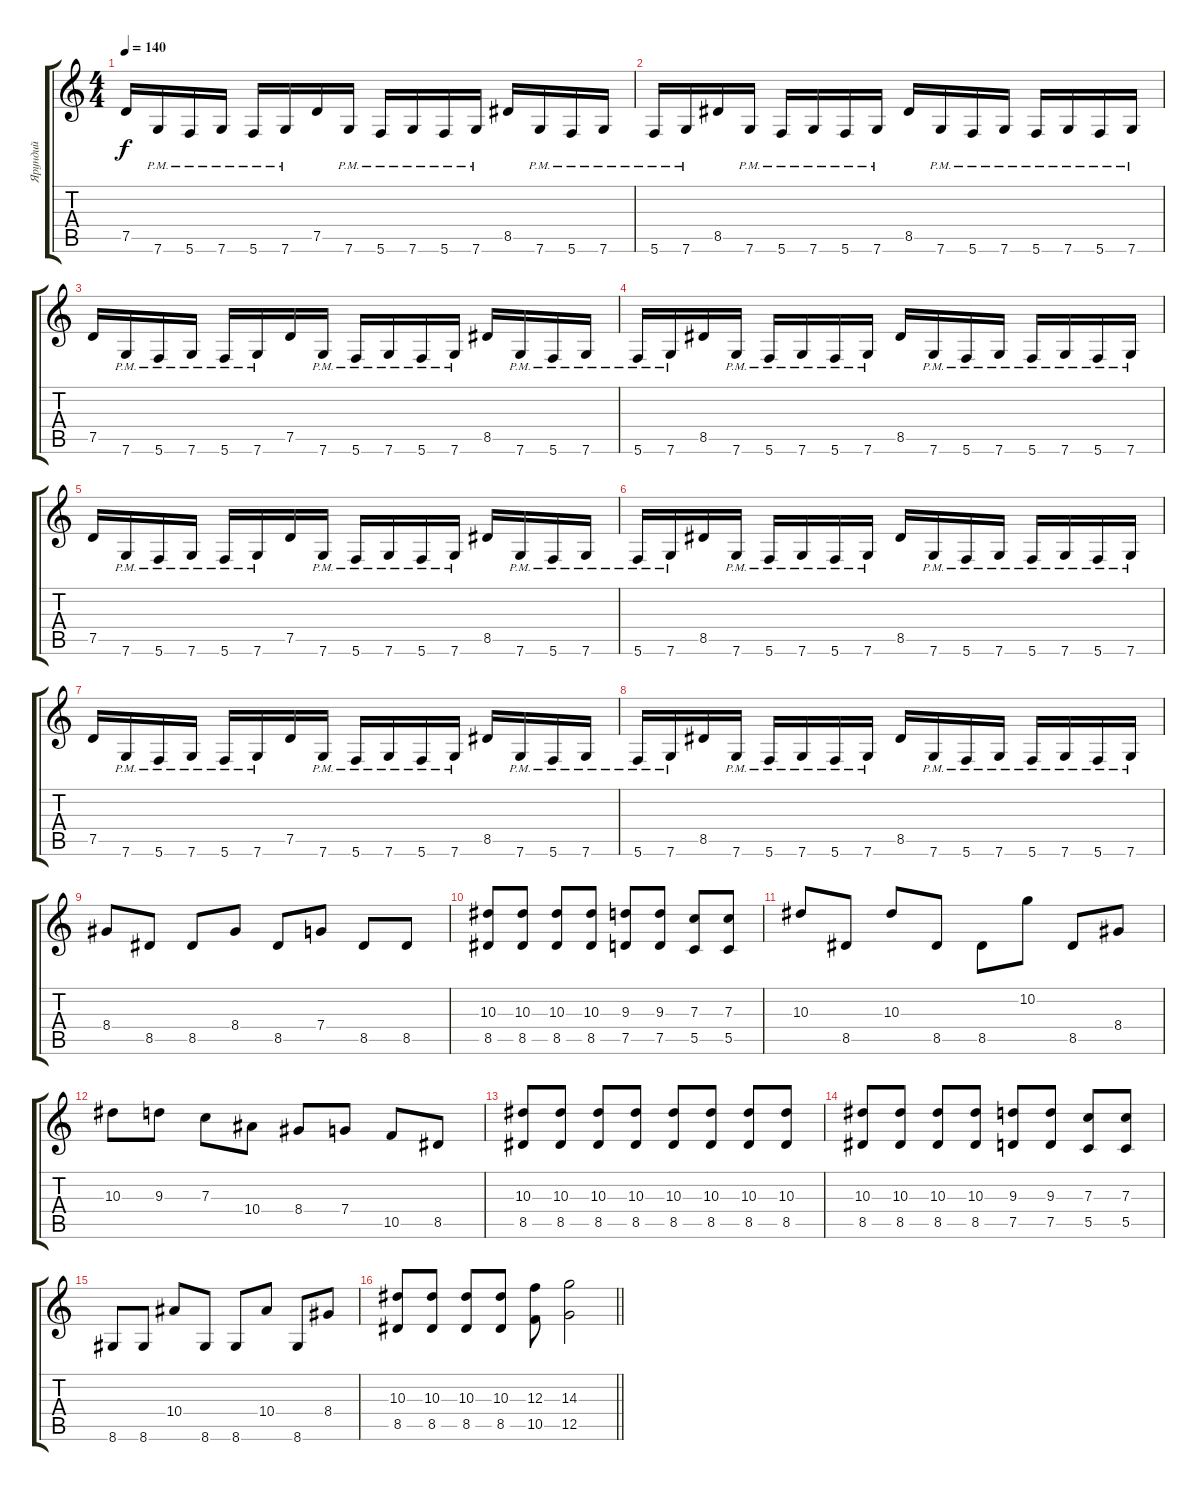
\track ("Ярундий" "Ярундий") {instrument distortionguitar}
\staff {score tabs}
\tuning (D4 A3 F3 C3 G2 C2) {hide}
\ts (4 4)
\tempo 140
\clef g2
\ks c
7.5.16{dy f} 7.6{pm}.16 5.6{pm}.16 7.6{pm}.16 5.6{pm}.16 7.6{pm}.16 7.5.16 7.6{pm}.16 5.6{pm}.16 7.6{pm}.16 5.6{pm}.16 7.6{pm}.16 8.5.16 7.6{pm}.16 5.6{pm}.16 7.6{pm}.16 |
5.6{pm}.16 7.6{pm}.16 8.5.16 7.6{pm}.16 5.6{pm}.16 7.6{pm}.16 5.6{pm}.16 7.6{pm}.16 8.5.16 7.6{pm}.16 5.6{pm}.16 7.6{pm}.16 5.6{pm}.16 7.6{pm}.16 5.6{pm}.16 7.6{pm}.16 |
7.5.16 7.6{pm}.16 5.6{pm}.16 7.6{pm}.16 5.6{pm}.16 7.6{pm}.16 7.5.16 7.6{pm}.16 5.6{pm}.16 7.6{pm}.16 5.6{pm}.16 7.6{pm}.16 8.5.16 7.6{pm}.16 5.6{pm}.16 7.6{pm}.16 |
5.6{pm}.16 7.6{pm}.16 8.5.16 7.6{pm}.16 5.6{pm}.16 7.6{pm}.16 5.6{pm}.16 7.6{pm}.16 8.5.16 7.6{pm}.16 5.6{pm}.16 7.6{pm}.16 5.6{pm}.16 7.6{pm}.16 5.6{pm}.16 7.6{pm}.16 |
7.5.16 7.6{pm}.16 5.6{pm}.16 7.6{pm}.16 5.6{pm}.16 7.6{pm}.16 7.5.16 7.6{pm}.16 5.6{pm}.16 7.6{pm}.16 5.6{pm}.16 7.6{pm}.16 8.5.16 7.6{pm}.16 5.6{pm}.16 7.6{pm}.16 |
5.6{pm}.16 7.6{pm}.16 8.5.16 7.6{pm}.16 5.6{pm}.16 7.6{pm}.16 5.6{pm}.16 7.6{pm}.16 8.5.16 7.6{pm}.16 5.6{pm}.16 7.6{pm}.16 5.6{pm}.16 7.6{pm}.16 5.6{pm}.16 7.6{pm}.16 |
7.5.16 7.6{pm}.16 5.6{pm}.16 7.6{pm}.16 5.6{pm}.16 7.6{pm}.16 7.5.16 7.6{pm}.16 5.6{pm}.16 7.6{pm}.16 5.6{pm}.16 7.6{pm}.16 8.5.16 7.6{pm}.16 5.6{pm}.16 7.6{pm}.16 |
5.6{pm}.16 7.6{pm}.16 8.5.16 7.6{pm}.16 5.6{pm}.16 7.6{pm}.16 5.6{pm}.16 7.6{pm}.16 8.5.16 7.6{pm}.16 5.6{pm}.16 7.6{pm}.16 5.6{pm}.16 7.6{pm}.16 5.6{pm}.16 7.6{pm}.16 |
8.4.8 8.5.8 8.5.8 8.4.8 8.5.8 7.4.8 8.5.8 8.5.8 |
(10.3 8.5).8 (10.3 8.5).8 (10.3 8.5).8 (10.3 8.5).8 (9.3 7.5).8 (9.3 7.5).8 (7.3 5.5).8 (7.3 5.5).8 |
10.3.8 8.5.8 10.3.8 8.5.8 8.5.8 10.2.8 8.5.8 8.4.8 |
10.3.8 9.3.8 7.3.8 10.4.8 8.4.8 7.4.8 10.5.8 8.5.8 |
(10.3 8.5).8 (10.3 8.5).8 (10.3 8.5).8 (10.3 8.5).8 (10.3 8.5).8 (10.3 8.5).8 (10.3 8.5).8 (10.3 8.5).8 |
(10.3 8.5).8 (10.3 8.5).8 (10.3 8.5).8 (10.3 8.5).8 (9.3 7.5).8 (9.3 7.5).8 (7.3 5.5).8 (7.3 5.5).8 |
8.6.8 8.6.8 10.4.8 8.6.8 8.6.8 10.4.8 8.6.8 8.4.8 |
\barLineRight lightlight
(10.3 8.5).8 (10.3 8.5).8 (10.3 8.5).8 (10.3 8.5).8 (12.3 10.5).8 (14.3 12.5).2
